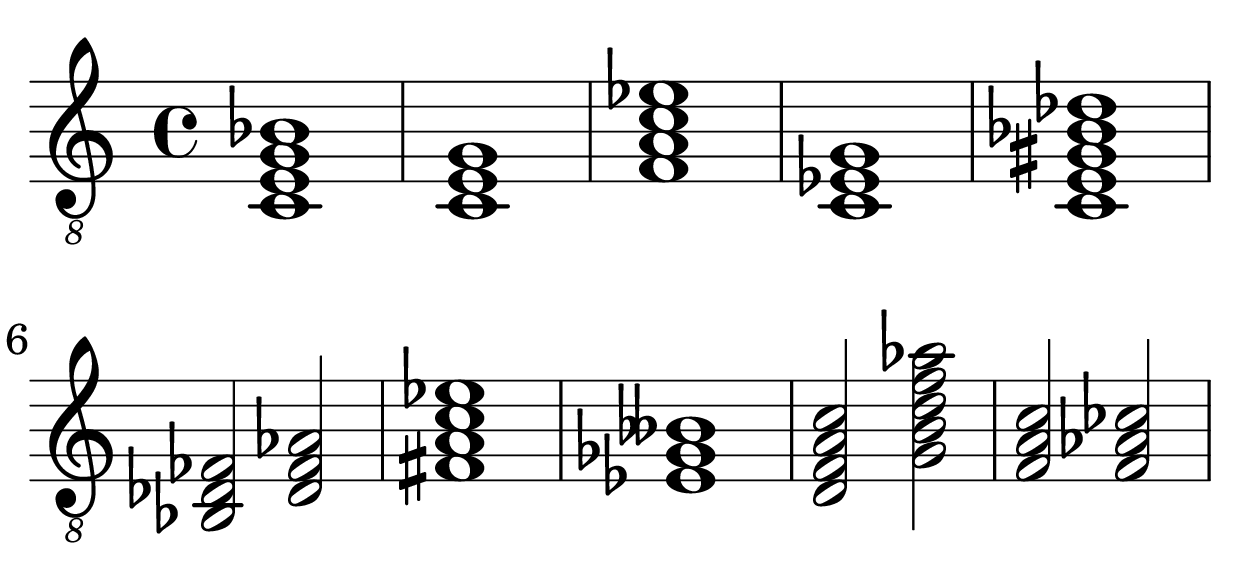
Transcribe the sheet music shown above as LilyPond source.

\version "2.24.1"

\include "page.ly"

global = {
  \time  4/4
  % \tempo 4 = 90
}

\score {
  <<
    \new Staff \with { midiInstrument = "electric guitar (jazz)" } {
      \global
      \clef "treble_8"
      \relative c {
        < c e g bes >1        | < c e g >   |

        < f  a c ees >        | < c ees g > |

        < c e gis bes des >   | < bes des fes >2  < des fes aes > |

        < fis a c ees >1      | < ees ges beses > |

        < d f a c >2  < g b d f aes > |
        < f a c >     < f aes ces >   |
      }
    }
  >>
  \layout { }
  \midi { }
}

%   C7    F7      C7    C7alt
%   F7    F#dim7  C7    A7alt
%   Dm7   G7b9    C7    G7alt

%   C     Cm      C     Dbm
%   Cm    Ebdim   C     Bbm
%   F     Fdim    C     Abm
